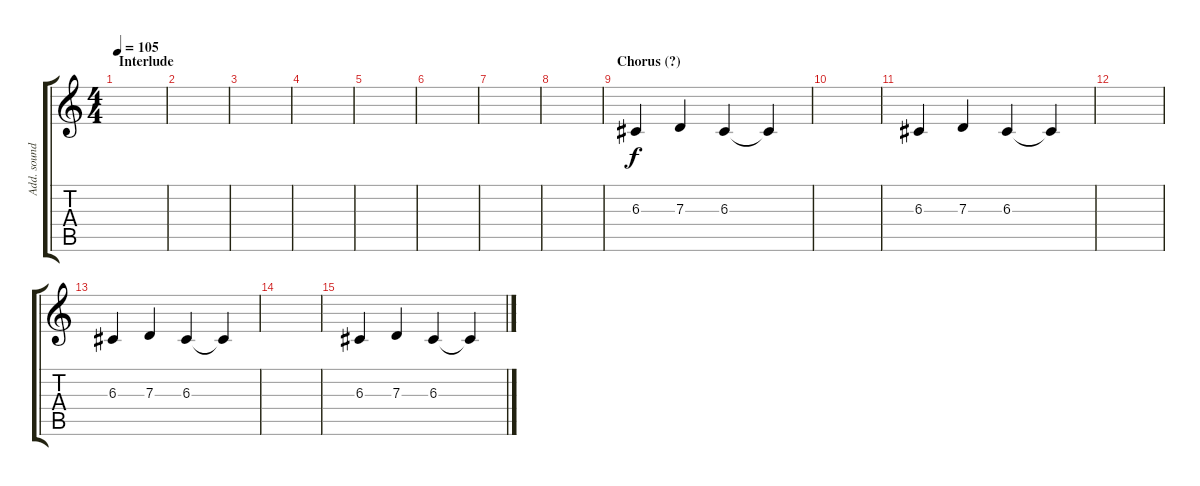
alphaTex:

\track ("Add. sounds" "Add. sound") {instrument tremolostrings}
\staff {score tabs}
\tuning (E4 B3 G3 D3 A2 E2) {hide}
\ts (4 4)
\section ("" "Interlude")
\tempo 105
\clef g2
\ks c
|
|
|
|
|
|
|
|
\section ("" "Chorus (?)")
6.3.4{balance 0 instrument stringensemble2} 7.3.4{balance 16} 6.3.4{balance 0} 6.3{t}.4 |
|
6.3.4{balance 16 instrument stringensemble2} 7.3.4{balance 0} 6.3.4{balance 16} 6.3{t}.4 |
|
6.3.4{balance 0 instrument stringensemble2} 7.3.4{balance 16} 6.3.4{balance 0} 6.3{t}.4 |
|
6.3.4{balance 16 instrument stringensemble2} 7.3.4{balance 0} 6.3.4{balance 16} 6.3{t}.4
